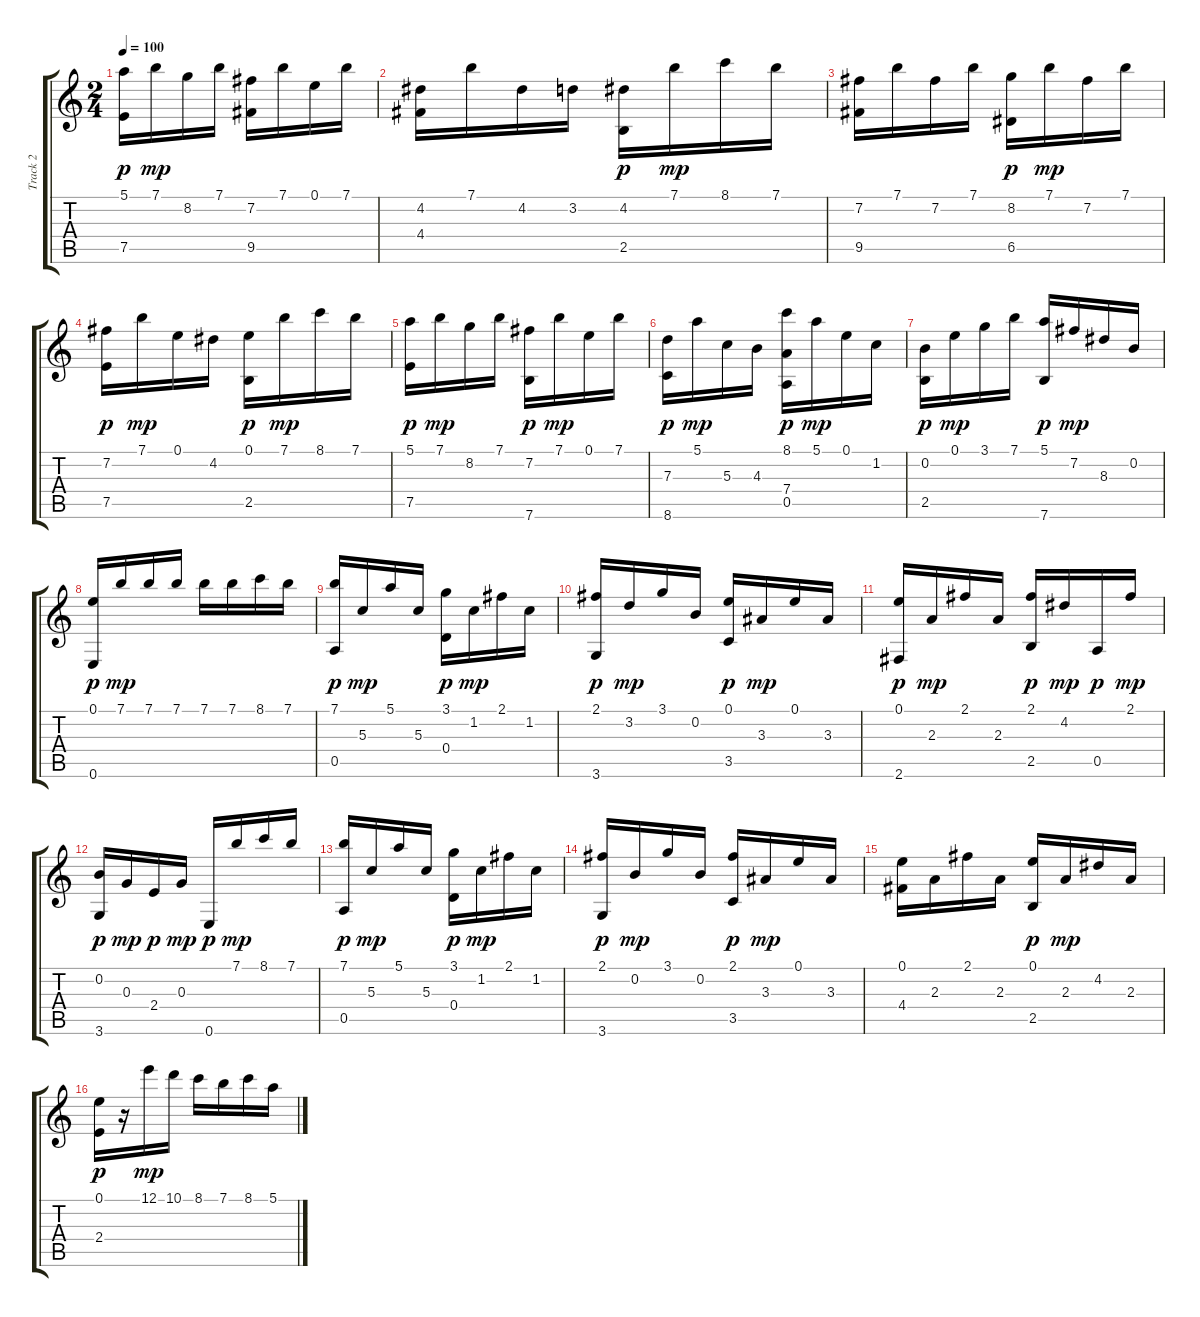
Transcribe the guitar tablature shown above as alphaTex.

\track ("Track 2" "Track 2") {instrument acousticguitarnylon}
\staff {score tabs}
\tuning (E4 B3 G3 D3 A2 E2) {hide}
\ts (2 4)
\tempo 100
\clef g2
\ks c
(5.1 7.5).16{dy p} 7.1.16{dy mp} 8.2.16 7.1.16 (7.2 9.5).16 7.1.16 0.1.16 7.1.16 |
(4.2 4.4).16 7.1.16 4.2.16 3.2.16 (4.2 2.5).16{dy p} 7.1.16{dy mp} 8.1.16 7.1.16 |
(7.2 9.5).16 7.1.16 7.2.16 7.1.16 (8.2 6.5).16{dy p} 7.1.16{dy mp} 7.2.16 7.1.16 |
(7.2 7.5).16{dy p} 7.1.16{dy mp} 0.1.16 4.2.16 (0.1 2.5).16{dy p} 7.1.16{dy mp} 8.1.16 7.1.16 |
(5.1 7.5).16{dy p} 7.1.16{dy mp} 8.2.16 7.1.16 (7.2 7.6).16{dy p} 7.1.16{dy mp} 0.1.16 7.1.16 |
(7.3 8.6).16{dy p} 5.1.16{dy mp} 5.3.16 4.3.16 (8.1 7.4 0.5).16{dy p} 5.1.16{dy mp} 0.1.16 1.2.16 |
(0.2 2.5).16{dy p} 0.1.16{dy mp} 3.1.16 7.1.16 (5.1 7.6).16{dy p} 7.2.16{dy mp} 8.3.16 0.2.16 |
(0.1 0.6).16{dy p} 7.1.16{dy mp} 7.1.16 7.1.16 7.1.16 7.1.16 8.1.16 7.1.16 |
(7.1 0.5).16{dy p} 5.3.16{dy mp} 5.1.16 5.3.16 (3.1 0.4).16{dy p} 1.2.16{dy mp} 2.1.16 1.2.16 |
(2.1 3.6).16{dy p} 3.2.16{dy mp} 3.1.16 0.2.16 (0.1 3.5).16{dy p} 3.3.16{dy mp} 0.1.16 3.3.16 |
(0.1 2.6).16{dy p} 2.3.16{dy mp} 2.1.16 2.3.16 (2.1 2.5).16{dy p} 4.2.16{dy mp} 0.5.16{dy p} 2.1.16{dy mp} |
(0.2 3.6).16{dy p} 0.3.16{dy mp} 2.4.16{dy p} 0.3.16{dy mp} 0.6.16{dy p} 7.1.16{dy mp} 8.1.16 7.1.16 |
(7.1 0.5).16{dy p} 5.3.16{dy mp} 5.1.16 5.3.16 (3.1 0.4).16{dy p} 1.2.16{dy mp} 2.1.16 1.2.16 |
(2.1 3.6).16{dy p} 0.2.16{dy mp} 3.1.16 0.2.16 (2.1 3.5).16{dy p} 3.3.16{dy mp} 0.1.16 3.3.16 |
(0.1 4.4).16 2.3.16 2.1.16 2.3.16 (0.1 2.5).16{dy p} 2.3.16{dy mp} 4.2.16 2.3.16 |
(0.1 2.4).16{dy p} r.16 12.1.16{dy mp} 10.1.16 8.1.16 7.1.16 8.1.16 5.1.16
